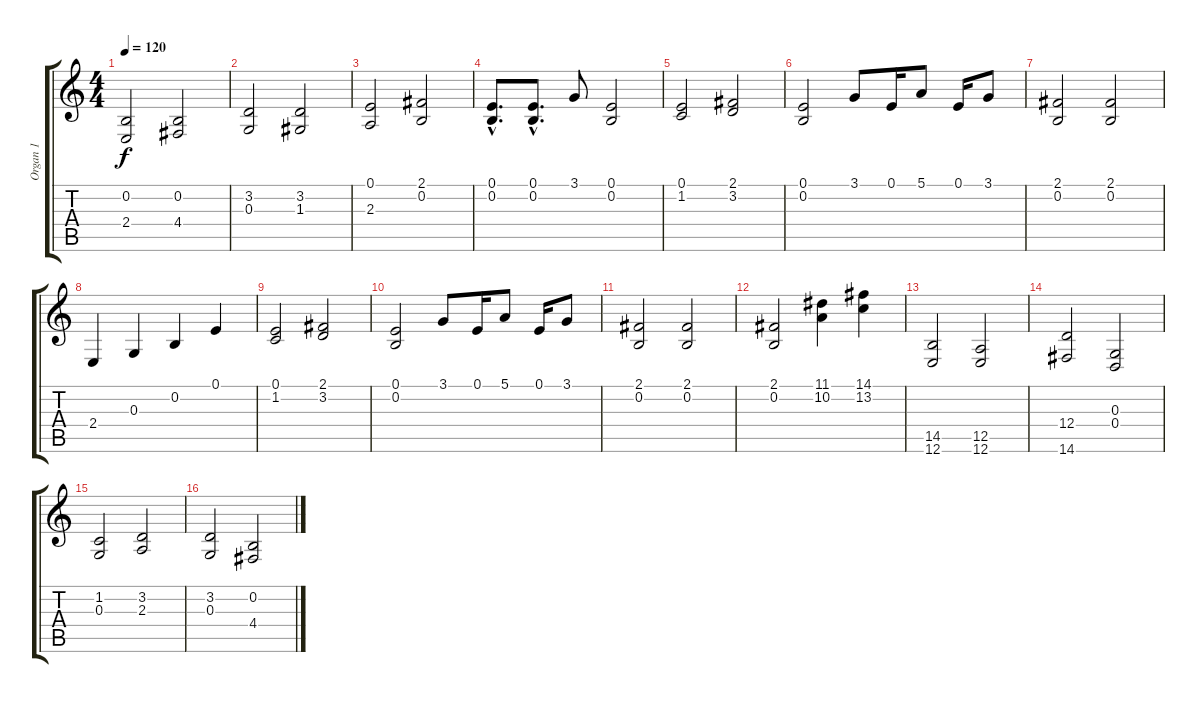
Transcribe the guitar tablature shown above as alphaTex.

\track ("Organ 1" "Organ 1") {instrument churchorgan}
\staff {score tabs}
\tuning (E4 B3 G3 D3 A2 E2) {hide}
\ts (4 4)
\tempo 120
\clef g2
\ks c
(0.2 2.4).2{dy f} (0.2 4.4).2 |
(3.2 0.3).2 (3.2 1.3).2 |
(0.1 2.3).2 (2.1 0.2).2 |
(0.1{hac} 0.2{hac}).8{d} (0.1{hac} 0.2{hac}).8{d} 3.1.8 (0.1 0.2).2 |
(0.1 1.2).2 (2.1 3.2).2 |
(0.1 0.2).2 3.1.8 0.1.16 5.1.8 0.1.16 3.1.8 |
(2.1 0.2).2 (2.1 0.2).2 |
2.4.4 0.3.4 0.2.4 0.1.4 |
(0.1 1.2).2 (2.1 3.2).2 |
(0.1 0.2).2 3.1.8 0.1.16 5.1.8 0.1.16 3.1.8 |
(2.1 0.2).2 (2.1 0.2).2 |
(2.1 0.2).2 (11.1 10.2).4 (14.1 13.2).4 |
(14.5 12.6).2 (12.5 12.6).2 |
(12.4 14.6).2 (0.3 0.4).2 |
(1.2 0.3).2 (3.2 2.3).2 |
(3.2 0.3).2 (0.2 4.4).2
